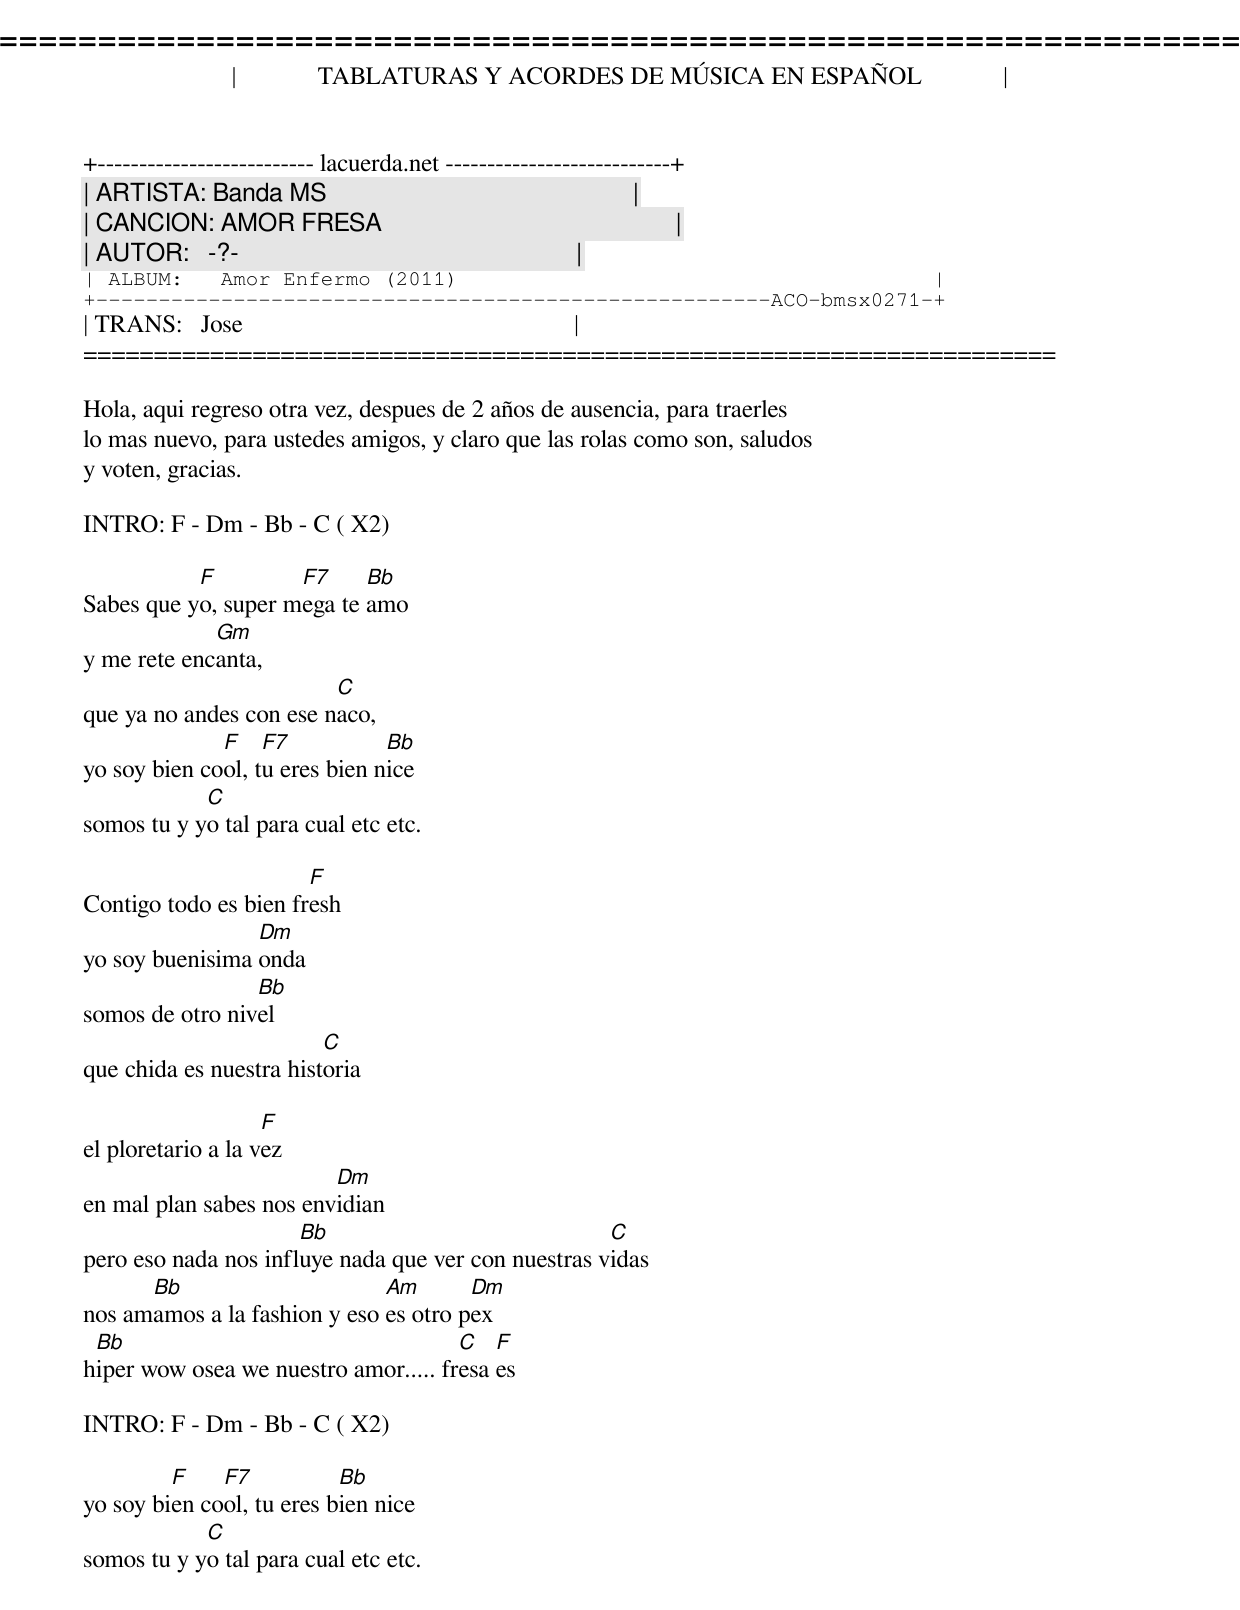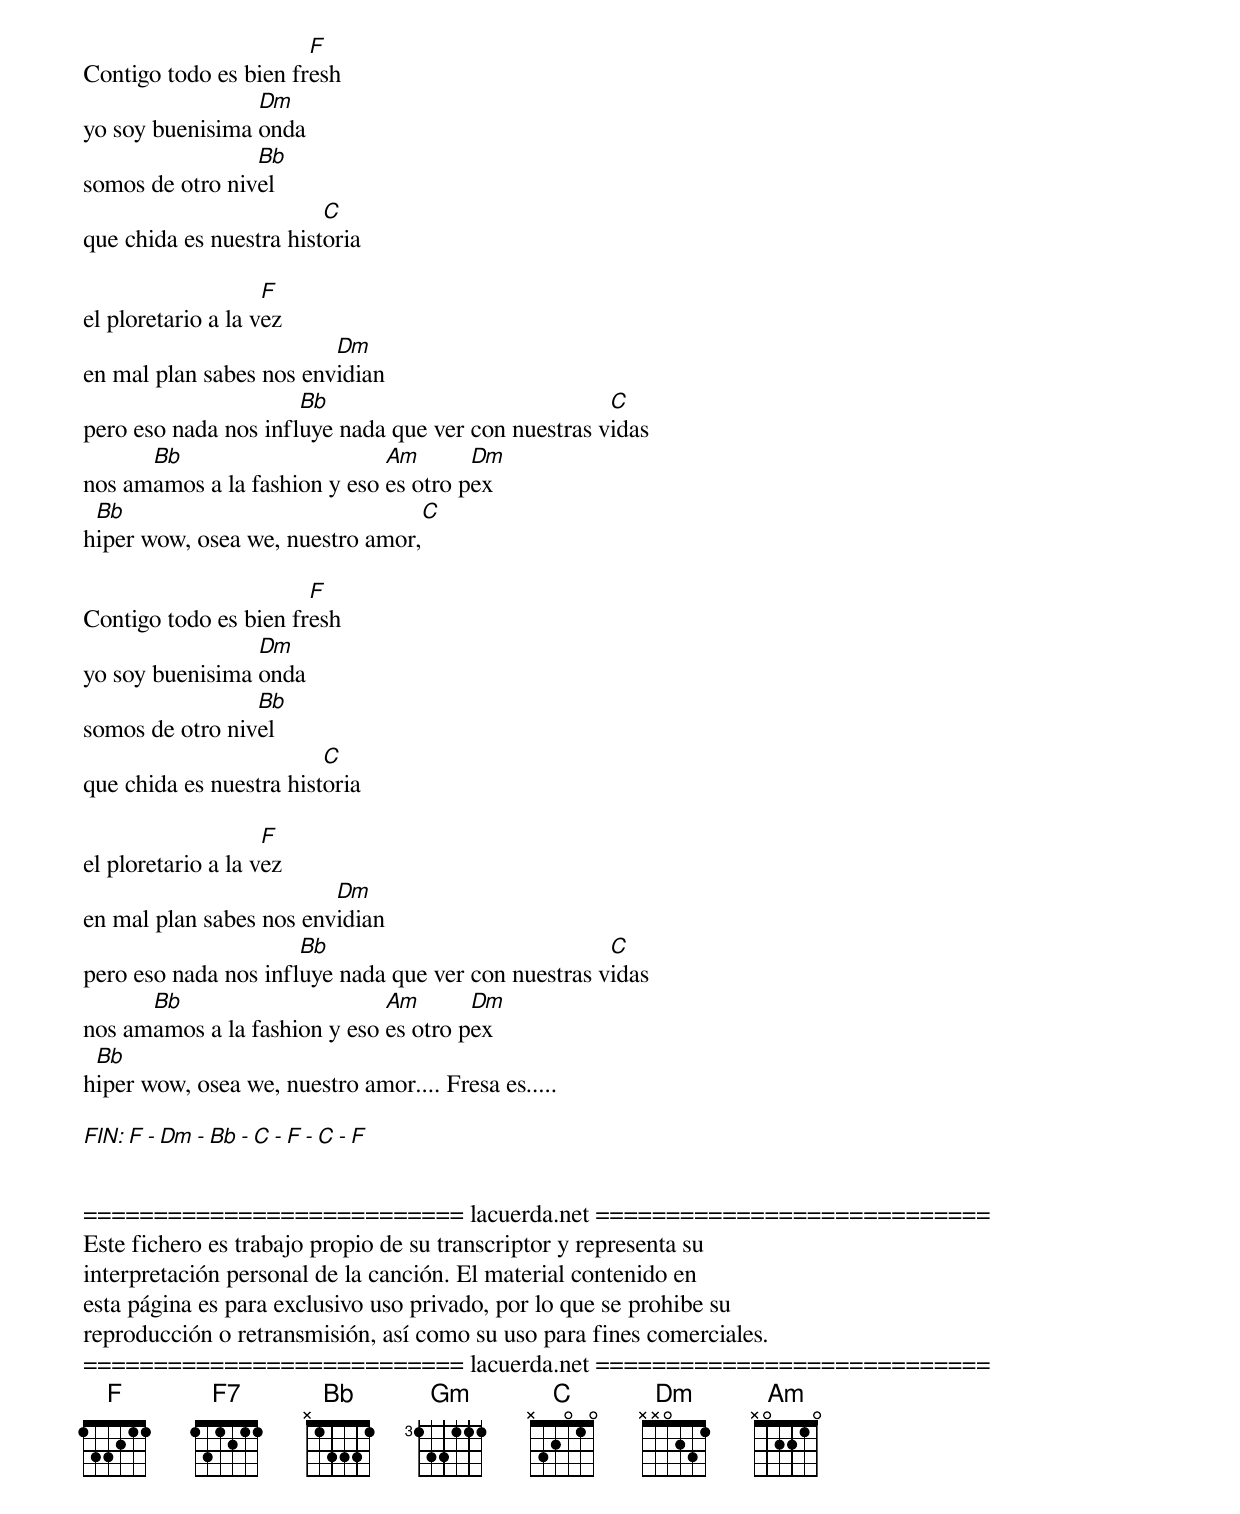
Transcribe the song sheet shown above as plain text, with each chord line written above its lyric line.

=====================================================================
|             TABLATURAS Y ACORDES DE MÚSICA EN ESPAÑOL             |
+-------------------------- lacuerda.net ---------------------------+
| ARTISTA: Banda MS                                                 |
| CANCION: AMOR FRESA                                               |
| AUTOR:   -?-                                                      |
| ALBUM:   Amor Enfermo (2011)                                      |
+------------------------------------------------------ACO-bmsx0271-+
| TRANS:   Jose                                                     |
=====================================================================

Hola, aqui regreso otra vez, despues de 2 años de ausencia, para traerles
lo mas nuevo, para ustedes amigos, y claro que las rolas como son, saludos
y voten, gracias.

INTRO: F - Dm - Bb - C ( X2)

           F         F7     Bb
Sabes que yo, super mega te amo
             Gm
y me rete encanta,
                         C
que ya no andes con ese naco,
              F    F7           Bb
yo soy bien cool, tu eres bien nice
            C
somos tu y yo tal para cual etc etc.

                       F
Contigo todo es bien fresh
                 Dm
yo soy buenisima onda
                 Bb
somos de otro nivel
                         C
que chida es nuestra historia

                    F
el ploretario a la vez
                         Dm
en mal plan sabes nos envidian
                      Bb                             C
pero eso nada nos influye nada que ver con nuestras vidas
      Bb                      Am       Dm
nos amamos a la fashion y eso es otro pex
 Bb                                   C   F
hiper wow osea we nuestro amor..... fresa es

INTRO: F - Dm - Bb - C ( X2)

         F    F7           Bb
yo soy bien cool, tu eres bien nice
            C
somos tu y yo tal para cual etc etc.

                       F
Contigo todo es bien fresh
                 Dm
yo soy buenisima onda
                 Bb
somos de otro nivel
                         C
que chida es nuestra historia

                    F
el ploretario a la vez
                         Dm
en mal plan sabes nos envidian
                      Bb                             C
pero eso nada nos influye nada que ver con nuestras vidas
      Bb                      Am       Dm
nos amamos a la fashion y eso es otro pex
 Bb                                C
hiper wow, osea we, nuestro amor,

                       F
Contigo todo es bien fresh
                 Dm
yo soy buenisima onda
                 Bb
somos de otro nivel
                         C
que chida es nuestra historia

                    F
el ploretario a la vez
                         Dm
en mal plan sabes nos envidian
                      Bb                             C
pero eso nada nos influye nada que ver con nuestras vidas
      Bb                      Am       Dm
nos amamos a la fashion y eso es otro pex
 Bb
hiper wow, osea we, nuestro amor.... Fresa es.....

FIN: F - Dm - Bb - C - F -       C - F


=========================== lacuerda.net ============================
Este fichero es trabajo propio de su transcriptor y representa su
interpretación personal de la canción. El material contenido en
esta página es para exclusivo uso privado, por lo que se prohibe su
reproducción o retransmisión, así como su uso para fines comerciales.
=========================== lacuerda.net ============================
